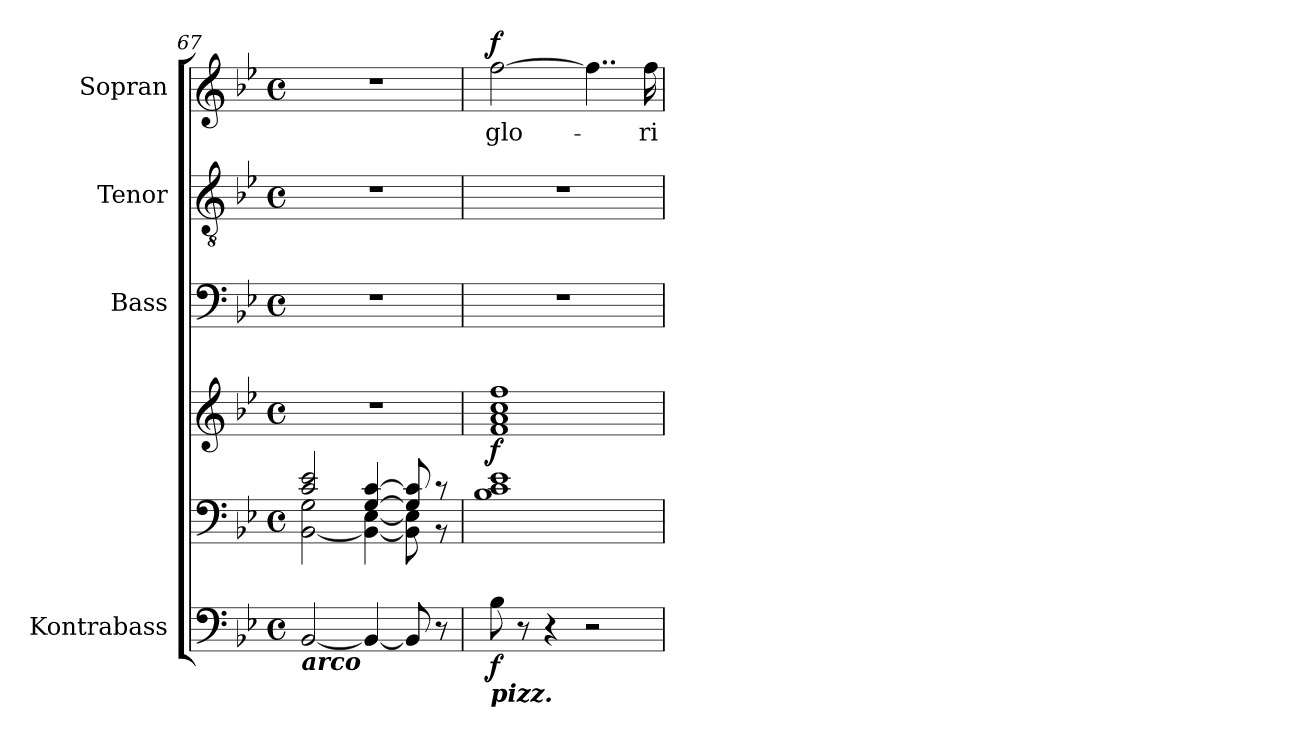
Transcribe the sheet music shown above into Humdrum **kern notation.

**kern	**dynam	**kern	**kern	**dynam	**kern	**kern	**kern	**text	**dynam
*part5	*part5	*part4	*part4	*part4	*part3	*part2	*part1	*part1	*part1
*staff6	*staff6	*staff5	*staff4	*staff4/5	*staff3	*staff2	*staff1	*staff1	*staff1
*I"Kontrabass	*	*	*	*	*I"Bass	*I"Tenor	*I"Sopran	*	*
*I'Kb.	*	*	*	*	*I'B.	*I'T.	*I'S.	*	*
*clefF4	*	*clefF4	*clefG2	*	*clefF4	*clefGv2	*clefG2	*	*
*ITrd7c12	*	*	*	*	*	*	*	*	*
*k[b-e-]	*	*k[b-e-]	*k[b-e-]	*	*k[b-e-]	*k[b-e-]	*k[b-e-]	*	*
*B-:	*	*B-:	*B-:	*	*B-:	*B-:	*B-:	*	*
*M4/4	*	*M4/4	*M4/4	*	*M4/4	*M4/4	*M4/4	*	*
*met(c)	*	*met(c)	*met(c)	*	*met(c)	*met(c)	*met(c)	*	*
=67	=67	=67	=67	=67	=67	=67	=67	=67	=67
*	*	*^	*	*	*	*	*	*	*
!LO:TX:b:Bi:t=arco	!	!	!	!	!	!	!	!	!	!
[2BBB-/	.	2c/ 2e-/	[<2BB-\ 2G\	1r	.	1r	1r	1r	.	.
4BBB-/_	.	[>4G/ [>4c/	4BB-\_ [<4E-\	.	.	.	.	.	.	.
8BBB-/]	.	8G/] 8c/]	8BB-\] 8E-\]	.	.	.	.	.	.	.
8r	.	8r	8r	.	.	.	.	.	.	.
=68	=68	=68	=68	=68	=68	=68	=68	=68	=68	=68
!LO:TX:b:Bi:t=pizz.	!	!	!	!	!	!	!	!	!	!
!	!LO:DY:b	!	!	!	!LO:DY:b	!	!	!	!LO:LY:b	!LO:DY:a
*	*	*v	*v	*	*	*	*	*	*	*
8BB-\	f	1B- 1c 1e-	1f 1a 1cc 1ff	f	1r	1r	[2ff\	glo-	f
8r	.	.	.	.	.	.	.	.	.
4r	.	.	.	.	.	.	.	.	.
2r	.	.	.	.	.	.	4..ff\]	.	.
!	!	!	!	!	!	!	!	!LO:LY:b	!
.	.	.	.	.	.	.	16ff\	-ri-	.
=	=	=	=	=	=	=	=	=	=
*-	*-	*-	*-	*-	*-	*-	*-	*-	*-
